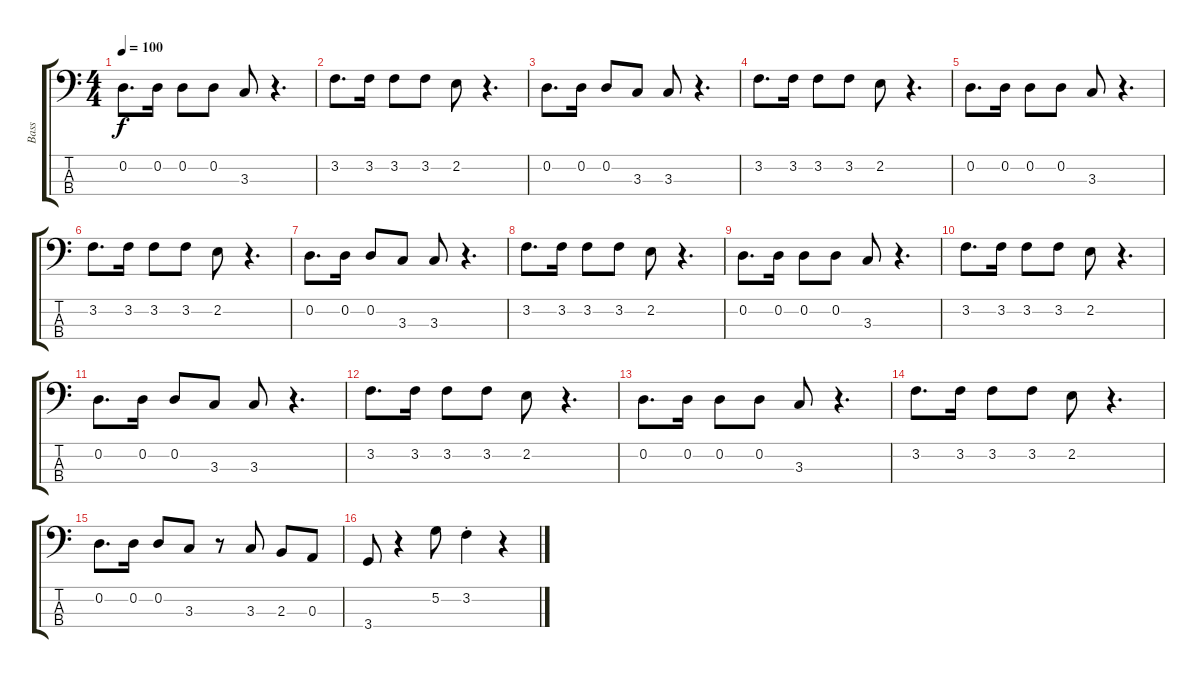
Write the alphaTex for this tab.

\track ("Bass" "Bass") {instrument electricbassfinger}
\staff {score tabs}
\tuning (G2 D2 A1 E1) {hide}
\ts (4 4)
\tempo 100
\clef f4
\ks c
0.2.8{d dy f} 0.2.16 0.2.8 0.2.8 3.3.8 r.4{d} |
3.2.8{d} 3.2.16 3.2.8 3.2.8 2.2.8 r.4{d} |
0.2.8{d} 0.2.16 0.2.8 3.3.8 3.3.8 r.4{d} |
3.2.8{d} 3.2.16 3.2.8 3.2.8 2.2.8 r.4{d} |
0.2.8{d} 0.2.16 0.2.8 0.2.8 3.3.8 r.4{d} |
3.2.8{d} 3.2.16 3.2.8 3.2.8 2.2.8 r.4{d} |
0.2.8{d} 0.2.16 0.2.8 3.3.8 3.3.8 r.4{d} |
3.2.8{d} 3.2.16 3.2.8 3.2.8 2.2.8 r.4{d} |
0.2.8{d} 0.2.16 0.2.8 0.2.8 3.3.8 r.4{d} |
3.2.8{d} 3.2.16 3.2.8 3.2.8 2.2.8 r.4{d} |
0.2.8{d} 0.2.16 0.2.8 3.3.8 3.3.8 r.4{d} |
3.2.8{d} 3.2.16 3.2.8 3.2.8 2.2.8 r.4{d} |
0.2.8{d} 0.2.16 0.2.8 0.2.8 3.3.8 r.4{d} |
3.2.8{d} 3.2.16 3.2.8 3.2.8 2.2.8 r.4{d} |
0.2.8{d} 0.2.16 0.2.8 3.3.8 r.8 3.3.8 2.3.8 0.3.8 |
3.4.8 r.4 5.2.8 3.2{st}.4 r.4
